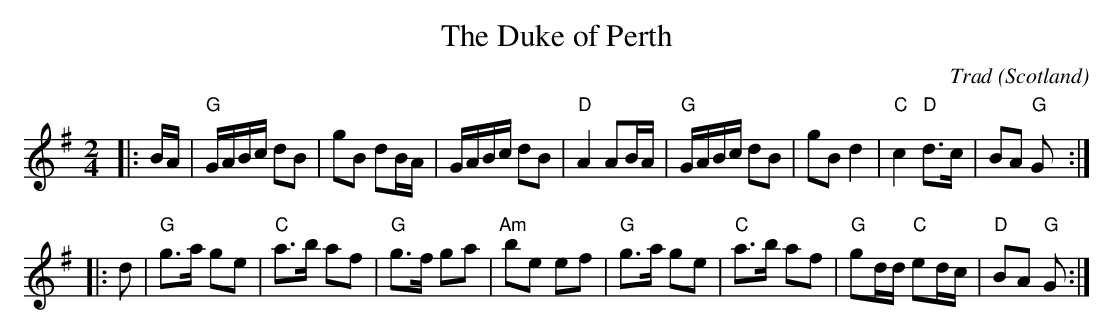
X:1
T:Duke of Perth, The
C:Trad
O:Scotland
M:2/4
L:1/8
K:G
|:B/A/|"G"G/A/B/c/ dB|gB dB/A/|G/A/B/c/ dB|"D"A2 AB/A/|\
"G"G/A/B/c/ dB|gB d2|"C"c2 "D"d>c|BA "G"G:|*
|:d|"G"g>a ge|"C"a>b af|"G"g>f ga|"Am"be ef|\
"G"g>a ge|"C"a>b af|"G"gd/d/ "C"ed/c/|"D"BA "G"G:|**
